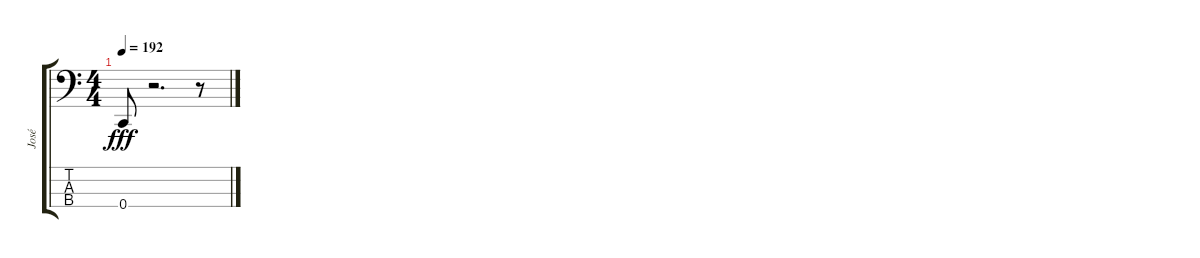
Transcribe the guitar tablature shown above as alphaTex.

\track ("José" "José") {instrument electricbassfinger}
\staff {score tabs}
\tuning (Eb2 Bb1 F1 C1) {hide}
\ts (4 4)
\tempo 192
\clef f4
\ks c
0.4.8{dy fff} r.2{d} r.8
